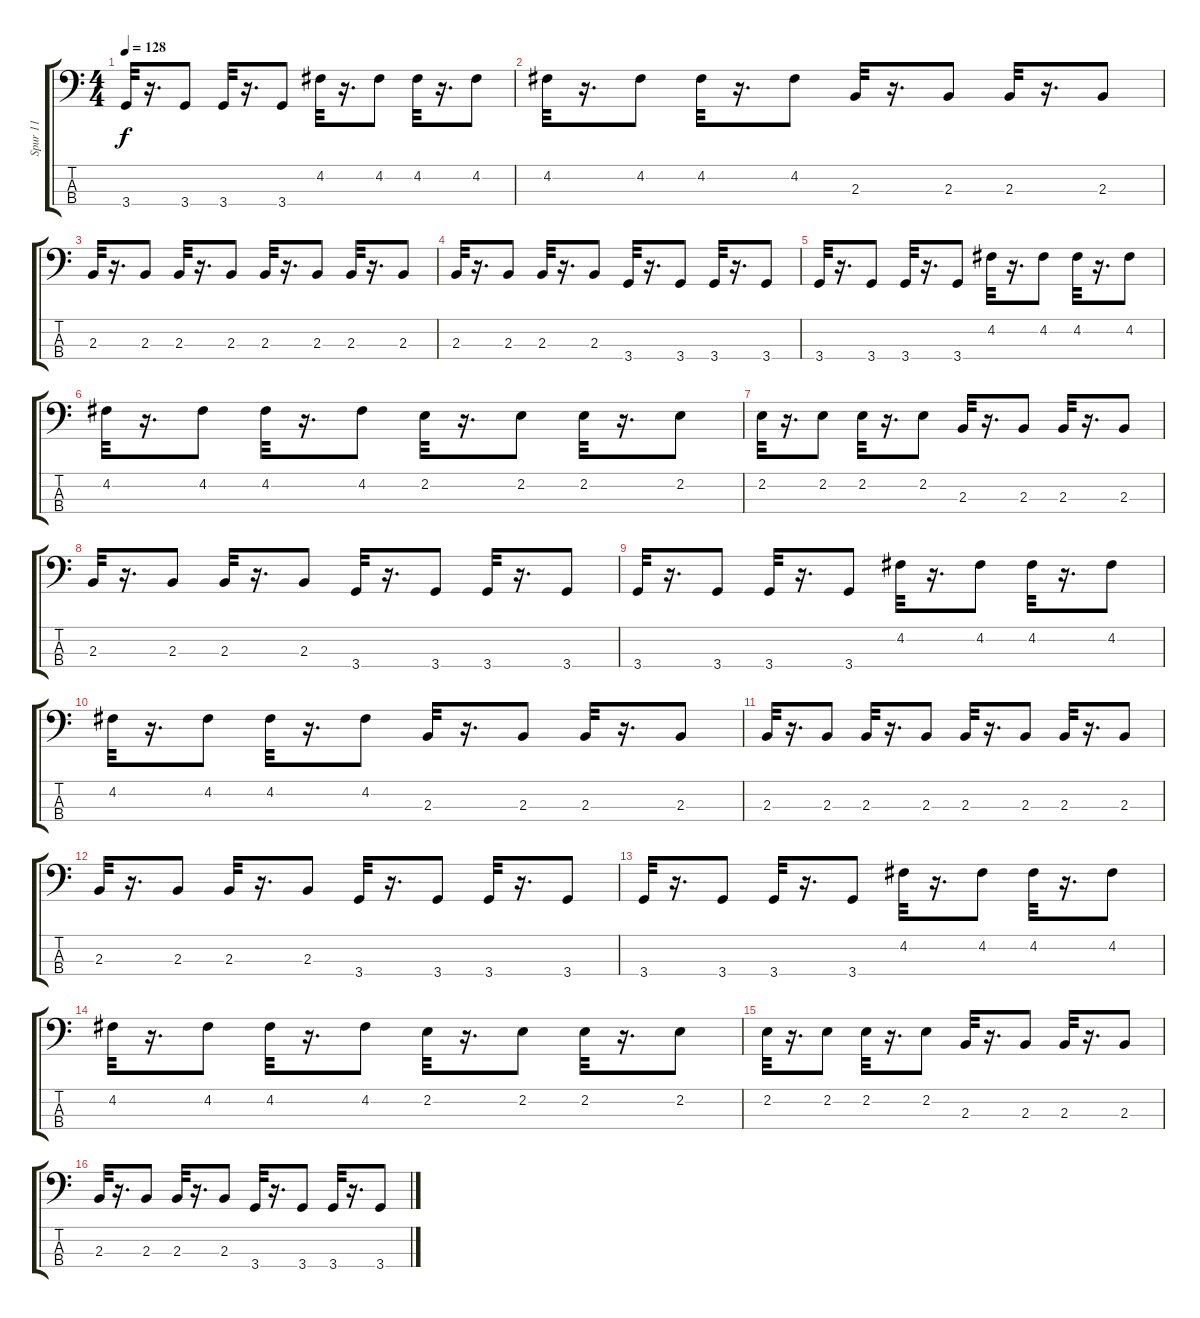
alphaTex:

\track ("Spur 11" "Spur 11") {instrument electricbassfinger}
\staff {score tabs}
\tuning (G2 D2 A1 E1) {hide}
\ts (4 4)
\tempo 128
\clef f4
\ks c
3.4.32{dy f} r.16{d} 3.4.8 3.4.32 r.16{d} 3.4.8 4.2.32 r.16{d} 4.2.8 4.2.32 r.16{d} 4.2.8 |
4.2.32 r.16{d} 4.2.8 4.2.32 r.16{d} 4.2.8 2.3.32 r.16{d} 2.3.8 2.3.32 r.16{d} 2.3.8 |
2.3.32 r.16{d} 2.3.8 2.3.32 r.16{d} 2.3.8 2.3.32 r.16{d} 2.3.8 2.3.32 r.16{d} 2.3.8 |
2.3.32 r.16{d} 2.3.8 2.3.32 r.16{d} 2.3.8 3.4.32 r.16{d} 3.4.8 3.4.32 r.16{d} 3.4.8 |
3.4.32 r.16{d} 3.4.8 3.4.32 r.16{d} 3.4.8 4.2.32 r.16{d} 4.2.8 4.2.32 r.16{d} 4.2.8 |
4.2.32 r.16{d} 4.2.8 4.2.32 r.16{d} 4.2.8 2.2.32 r.16{d} 2.2.8 2.2.32 r.16{d} 2.2.8 |
2.2.32 r.16{d} 2.2.8 2.2.32 r.16{d} 2.2.8 2.3.32 r.16{d} 2.3.8 2.3.32 r.16{d} 2.3.8 |
2.3.32 r.16{d} 2.3.8 2.3.32 r.16{d} 2.3.8 3.4.32 r.16{d} 3.4.8 3.4.32 r.16{d} 3.4.8 |
3.4.32 r.16{d} 3.4.8 3.4.32 r.16{d} 3.4.8 4.2.32 r.16{d} 4.2.8 4.2.32 r.16{d} 4.2.8 |
4.2.32 r.16{d} 4.2.8 4.2.32 r.16{d} 4.2.8 2.3.32 r.16{d} 2.3.8 2.3.32 r.16{d} 2.3.8 |
2.3.32 r.16{d} 2.3.8 2.3.32 r.16{d} 2.3.8 2.3.32 r.16{d} 2.3.8 2.3.32 r.16{d} 2.3.8 |
2.3.32 r.16{d} 2.3.8 2.3.32 r.16{d} 2.3.8 3.4.32 r.16{d} 3.4.8 3.4.32 r.16{d} 3.4.8 |
3.4.32 r.16{d} 3.4.8 3.4.32 r.16{d} 3.4.8 4.2.32 r.16{d} 4.2.8 4.2.32 r.16{d} 4.2.8 |
4.2.32 r.16{d} 4.2.8 4.2.32 r.16{d} 4.2.8 2.2.32 r.16{d} 2.2.8 2.2.32 r.16{d} 2.2.8 |
2.2.32 r.16{d} 2.2.8 2.2.32 r.16{d} 2.2.8 2.3.32 r.16{d} 2.3.8 2.3.32 r.16{d} 2.3.8 |
2.3.32 r.16{d} 2.3.8 2.3.32 r.16{d} 2.3.8 3.4.32 r.16{d} 3.4.8 3.4.32 r.16{d} 3.4.8
